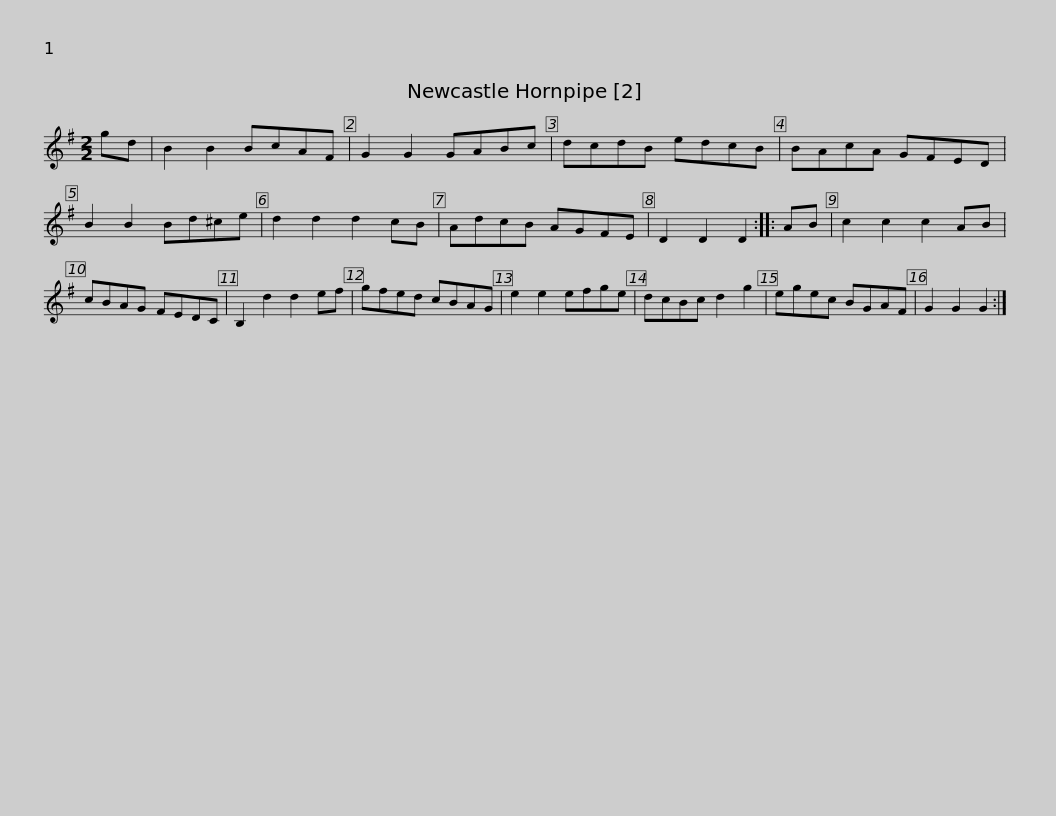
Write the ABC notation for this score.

X:1
L:1/8
M:2/2
I:linebreak $
K:G
V:1 treble
V:1
 gd | B2 B2 BcAF | G2 G2 GABc | dcdB edcB | BAcA GFED | %5
 B2 B2 Bd^ce | d2 d2 d2 cB |$ AdcB AGFE | D2 D2 D2 :: AB | %10
 c2 c2 c2 AB | cBAG FEDC | B,2 d2 d2 ef | gfed cBAG |$ e2 e2 efge | %15
 dcBc d2 g2 | egec BGAF | G2 G2 G2 :| %18
